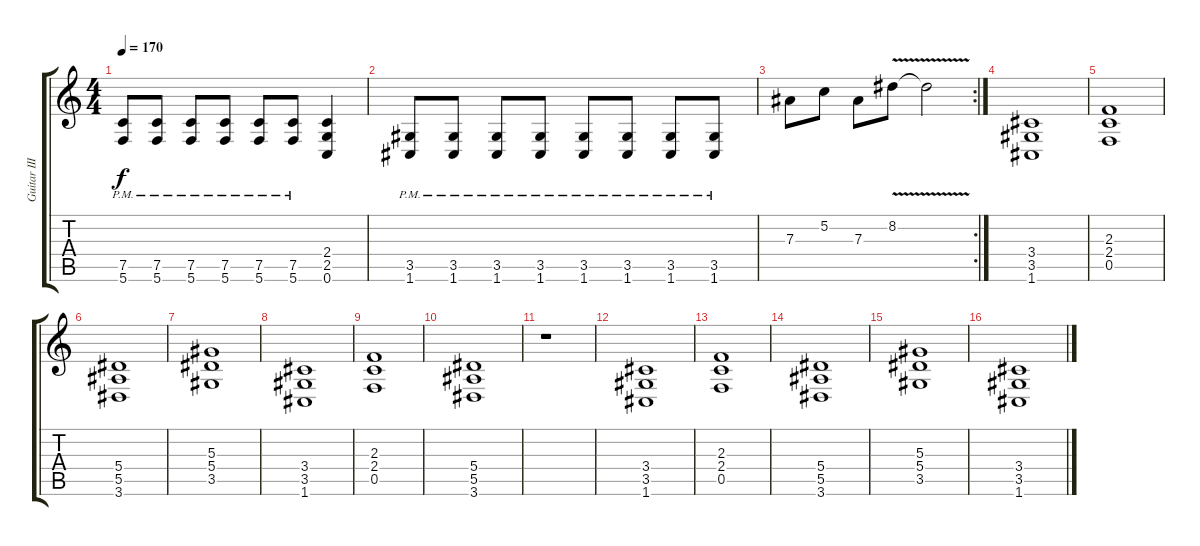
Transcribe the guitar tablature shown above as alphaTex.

\track ("Guitar III" "Guitar III") {instrument distortionguitar}
\staff {score tabs}
\tuning (C4 G3 Eb3 Bb2 F2 C2) {hide}
\ts (4 4)
\tempo 170
\clef g2
\ks c
(7.5{pm} 5.6{pm}).8{dy f} (7.5{pm} 5.6{pm}).8 (7.5{pm} 5.6{pm}).8 (7.5{pm} 5.6{pm}).8 (7.5{pm} 5.6{pm}).8 (7.5{pm} 5.6{pm}).8 (2.4 2.5 0.6).4 |
(3.5{pm} 1.6{pm}).8 (3.5{pm} 1.6{pm}).8 (3.5{pm} 1.6{pm}).8 (3.5{pm} 1.6{pm}).8 (3.5{pm} 1.6{pm}).8 (3.5{pm} 1.6{pm}).8 (3.5{pm} 1.6{pm}).8 (3.5{pm} 1.6{pm}).8 |
\rc 2
7.3.8 5.2.8 7.3.8 8.2{v}.8 8.2{t}.2 |
(3.4 3.5 1.6).1 |
(2.3 2.4 0.5).1 |
(5.4 5.5 3.6).1 |
(5.3 5.4 3.5).1 |
(3.4 3.5 1.6).1 |
(2.3 2.4 0.5).1 |
(5.4 5.5 3.6).1 |
r.1 |
(3.4 3.5 1.6).1 |
(2.3 2.4 0.5).1 |
(5.4 5.5 3.6).1 |
(5.3 5.4 3.5).1 |
(3.4 3.5 1.6).1
